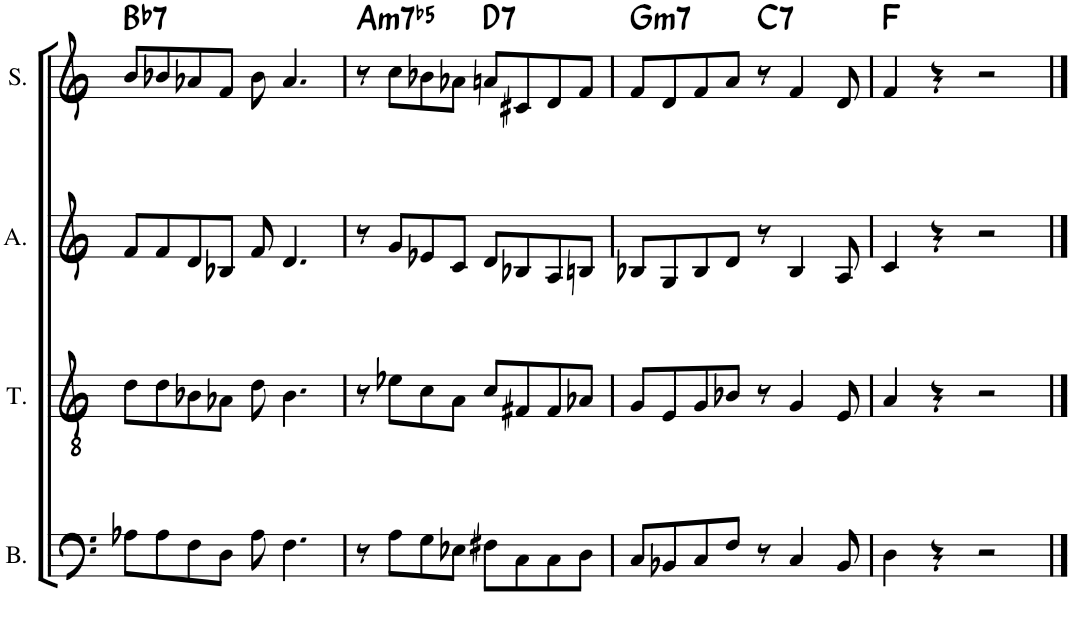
**kern	**kern	**kern	**kern	**harte
*part4	*part3	*part2	*part1	*part1
*staff4	*staff3	*staff2	*staff1	*
*I"Bass	*I"Tenor	*I"Alto	*I"Soprano	*
*I'B.	*I'T.	*I'A.	*I'S.	*
!!LO:PB:g=z
*clefF4	*clefGv2	*clefG2	*clefG2	*
*k[]	*k[]	*k[]	*k[]	*
*M4/4	*M4/4	*M4/4	*M4/4	*
=29	=29	=29	=29	=29
!	!	!	!	!LO:H:kt=7
8A-X\L	8d\L	8f/L	8b/L	Bb:7
8A-\	8d\	8f/	8b-X/	.
8F\	8B-X\	8d/	8a-X/	.
8D\J	8A-X\J	8B-X/J	8f/J	.
8A-\	8d\	8f/	8b-\	.
4.F\	4.B-\	4.d/	4.a-/	.
=30	=30	=30	=30	=30
!	!	!	!	!LO:H:kt=m7b5
8r	8r	8r	8r	A:hdim7
8A\L	8e-X\L	8g/L	8cc\L	.
8G\	8c\	8e-X/	8b-X\	.
8E-X\J	8A\J	8c/J	8a-X\J	.
!	!	!	!	!LO:H:kt=7
8F#X\L	8c/L	8d/L	8an/L	D:7
8C\	8F#X/	8B-X/	8c#X/	.
8C\	8F#/	8A/	8d/	.
8D\J	8A-X/J	8Bn/J	8f/J	.
=31	=31	=31	=31	=31
!	!	!	!	!LO:H:kt=m7
8C/L	8G/L	8B-X/L	8f/L	G:min7
8BB-X/	8E/	8G/	8d/	.
8C/	8G/	8B-/	8f/	.
8F/J	8B-X/J	8d/J	8a/J	.
!	!	!	!	!LO:H:kt=7
8r	8r	8r	8r	C:7
4C/	4G/	4B-/	4f/	.
8BB-/	8E/	8A/	8d/	.
=32	=32	=32	=32	=32
4D\	4A/	4c/	4f/	F:maj
4r	4r	4r	4r	.
2r	2r	2r	2r	.
==	==	==	==	==
*-	*-	*-	*-	*-
